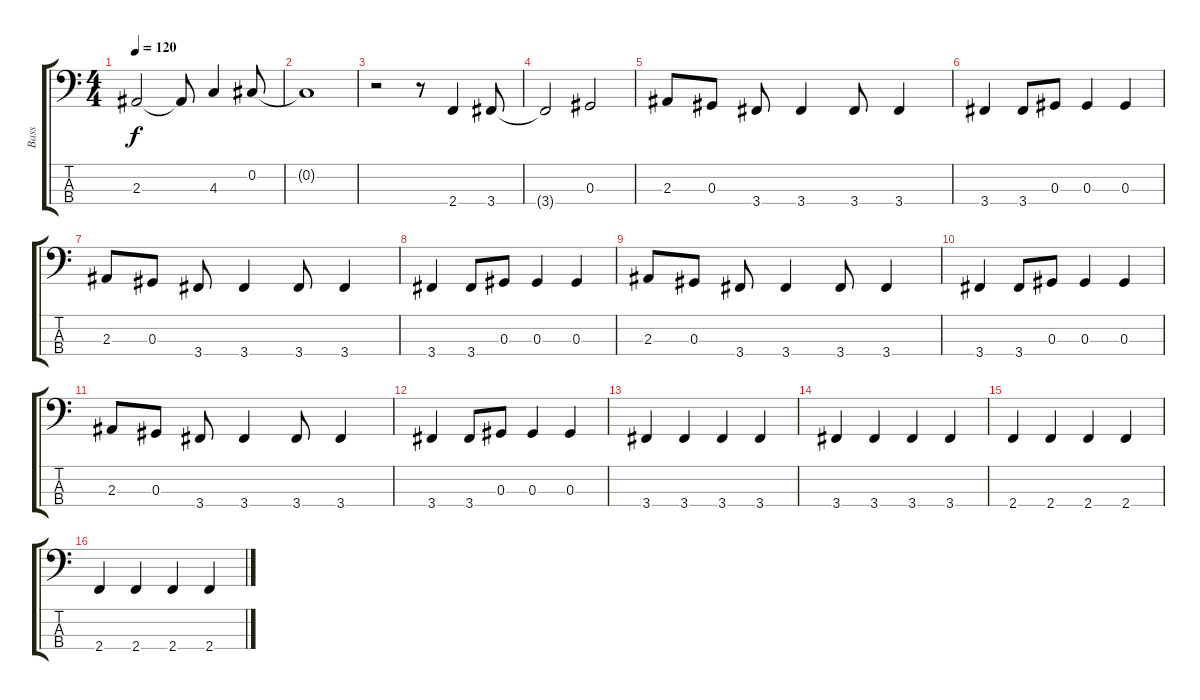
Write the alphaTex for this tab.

\track ("Bass" "Bass") {instrument electricbassfinger}
\staff {score tabs}
\tuning (Gb2 Db2 Ab1 Eb1) {hide}
\ts (4 4)
\tempo 120
\clef f4
\ks c
2.3.2{dy f} 2.3{t}.8 4.3.4 0.2.8 |
0.2{t}.1 |
r.2 r.8 2.4.4 3.4.8 |
3.4{t}.2 0.3.2 |
2.3.8 0.3.8 3.4.8 3.4.4 3.4.8 3.4.4 |
3.4.4 3.4.8 0.3.8 0.3.4 0.3.4 |
2.3.8 0.3.8 3.4.8 3.4.4 3.4.8 3.4.4 |
3.4.4 3.4.8 0.3.8 0.3.4 0.3.4 |
2.3.8 0.3.8 3.4.8 3.4.4 3.4.8 3.4.4 |
3.4.4 3.4.8 0.3.8 0.3.4 0.3.4 |
2.3.8 0.3.8 3.4.8 3.4.4 3.4.8 3.4.4 |
3.4.4 3.4.8 0.3.8 0.3.4 0.3.4 |
3.4.4 3.4.4 3.4.4 3.4.4 |
3.4.4 3.4.4 3.4.4 3.4.4 |
2.4.4 2.4.4 2.4.4 2.4.4 |
2.4.4 2.4.4 2.4.4 2.4.4
